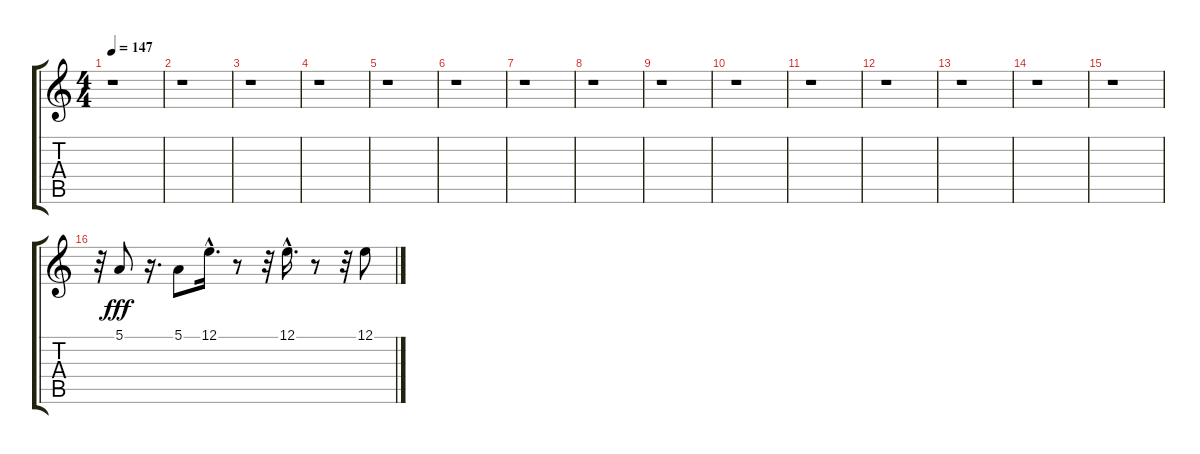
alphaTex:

\track "" {instrument pizzicatostrings}
\staff {score tabs}
\tuning (E4 B3 G3 D3 A2 E2) {hide}
\ts (4 4)
\tempo 147
\clef g2
\ks c
r.1{dy fff} |
r.1 |
r.1 |
r.1 |
r.1 |
r.1 |
r.1 |
r.1 |
r.1 |
r.1 |
r.1 |
r.1 |
r.1 |
r.1 |
r.1 |
r.32 5.1.8 r.16{d} 5.1.8 12.1{hac}.16{d} r.8 r.32 12.1{hac}.16{d} r.8 r.32 12.1.8
